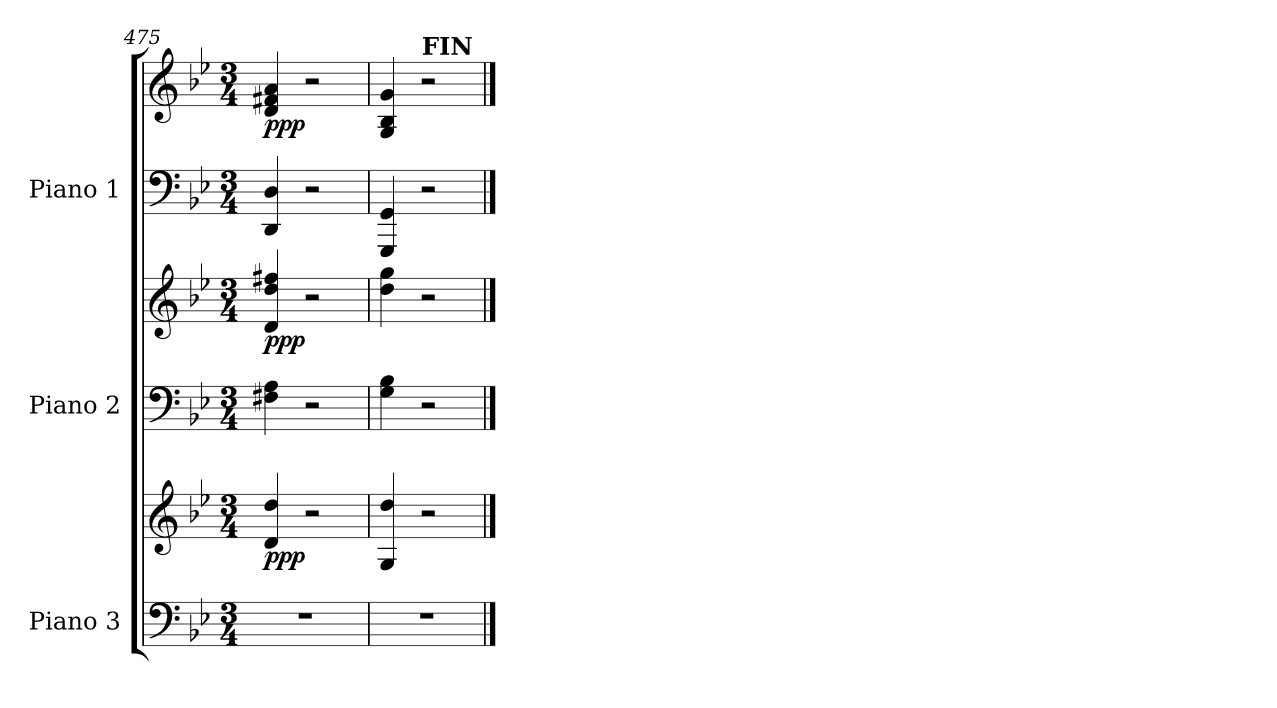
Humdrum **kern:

**kern	**kern	**dynam	**kern	**kern	**dynam	**kern	**kern	**dynam
*part3	*part3	*part3	*part2	*part2	*part2	*part1	*part1	*part1
*staff6	*staff5	*staff5/6	*staff4	*staff3	*staff3/4	*staff2	*staff1	*staff1/2
*I"Piano 3	*	*	*I"Piano 2	*	*	*I"Piano 1	*	*
*I'Pno. 3	*	*	*I'Pno. 2	*	*	*I'Pno. 1	*	*
*clefF4	*clefG2	*	*clefF4	*clefG2	*	*clefF4	*clefG2	*
*k[b-e-]	*k[b-e-]	*	*k[b-e-]	*k[b-e-]	*	*k[b-e-]	*k[b-e-]	*
*M3/4	*M3/4	*	*M3/4	*M3/4	*	*M3/4	*M3/4	*
=475	=475	=475	=475	=475	=475	=475	=475	=475
!	!	!LO:DY:b	!	!	!LO:DY:b	!	!	!LO:DY:b
2.r	4d/ 4dd/	ppp	4F#X\ 4A\	4d/ 4dd/ 4ff#X/	ppp	4DD/ 4D/	4d/ 4f#X/ 4a/	ppp
.	2r	.	2r	2r	.	2r	2r	.
=476	=476	=476	=476	=476	=476	=476	=476	=476
2.r	4G/ 4dd/	.	4G\ 4B-\	4dd\ 4gg\	.	4GGG/ 4GG/	4G/ 4B-/ 4g/	.
!	!	!	!	!	!	!	!LO:TX:a:B:t=FIN	!
.	2r	.	2r	2r	.	2r	2r	.
==	==	==	==	==	==	==	==	==
*-	*-	*-	*-	*-	*-	*-	*-	*-
